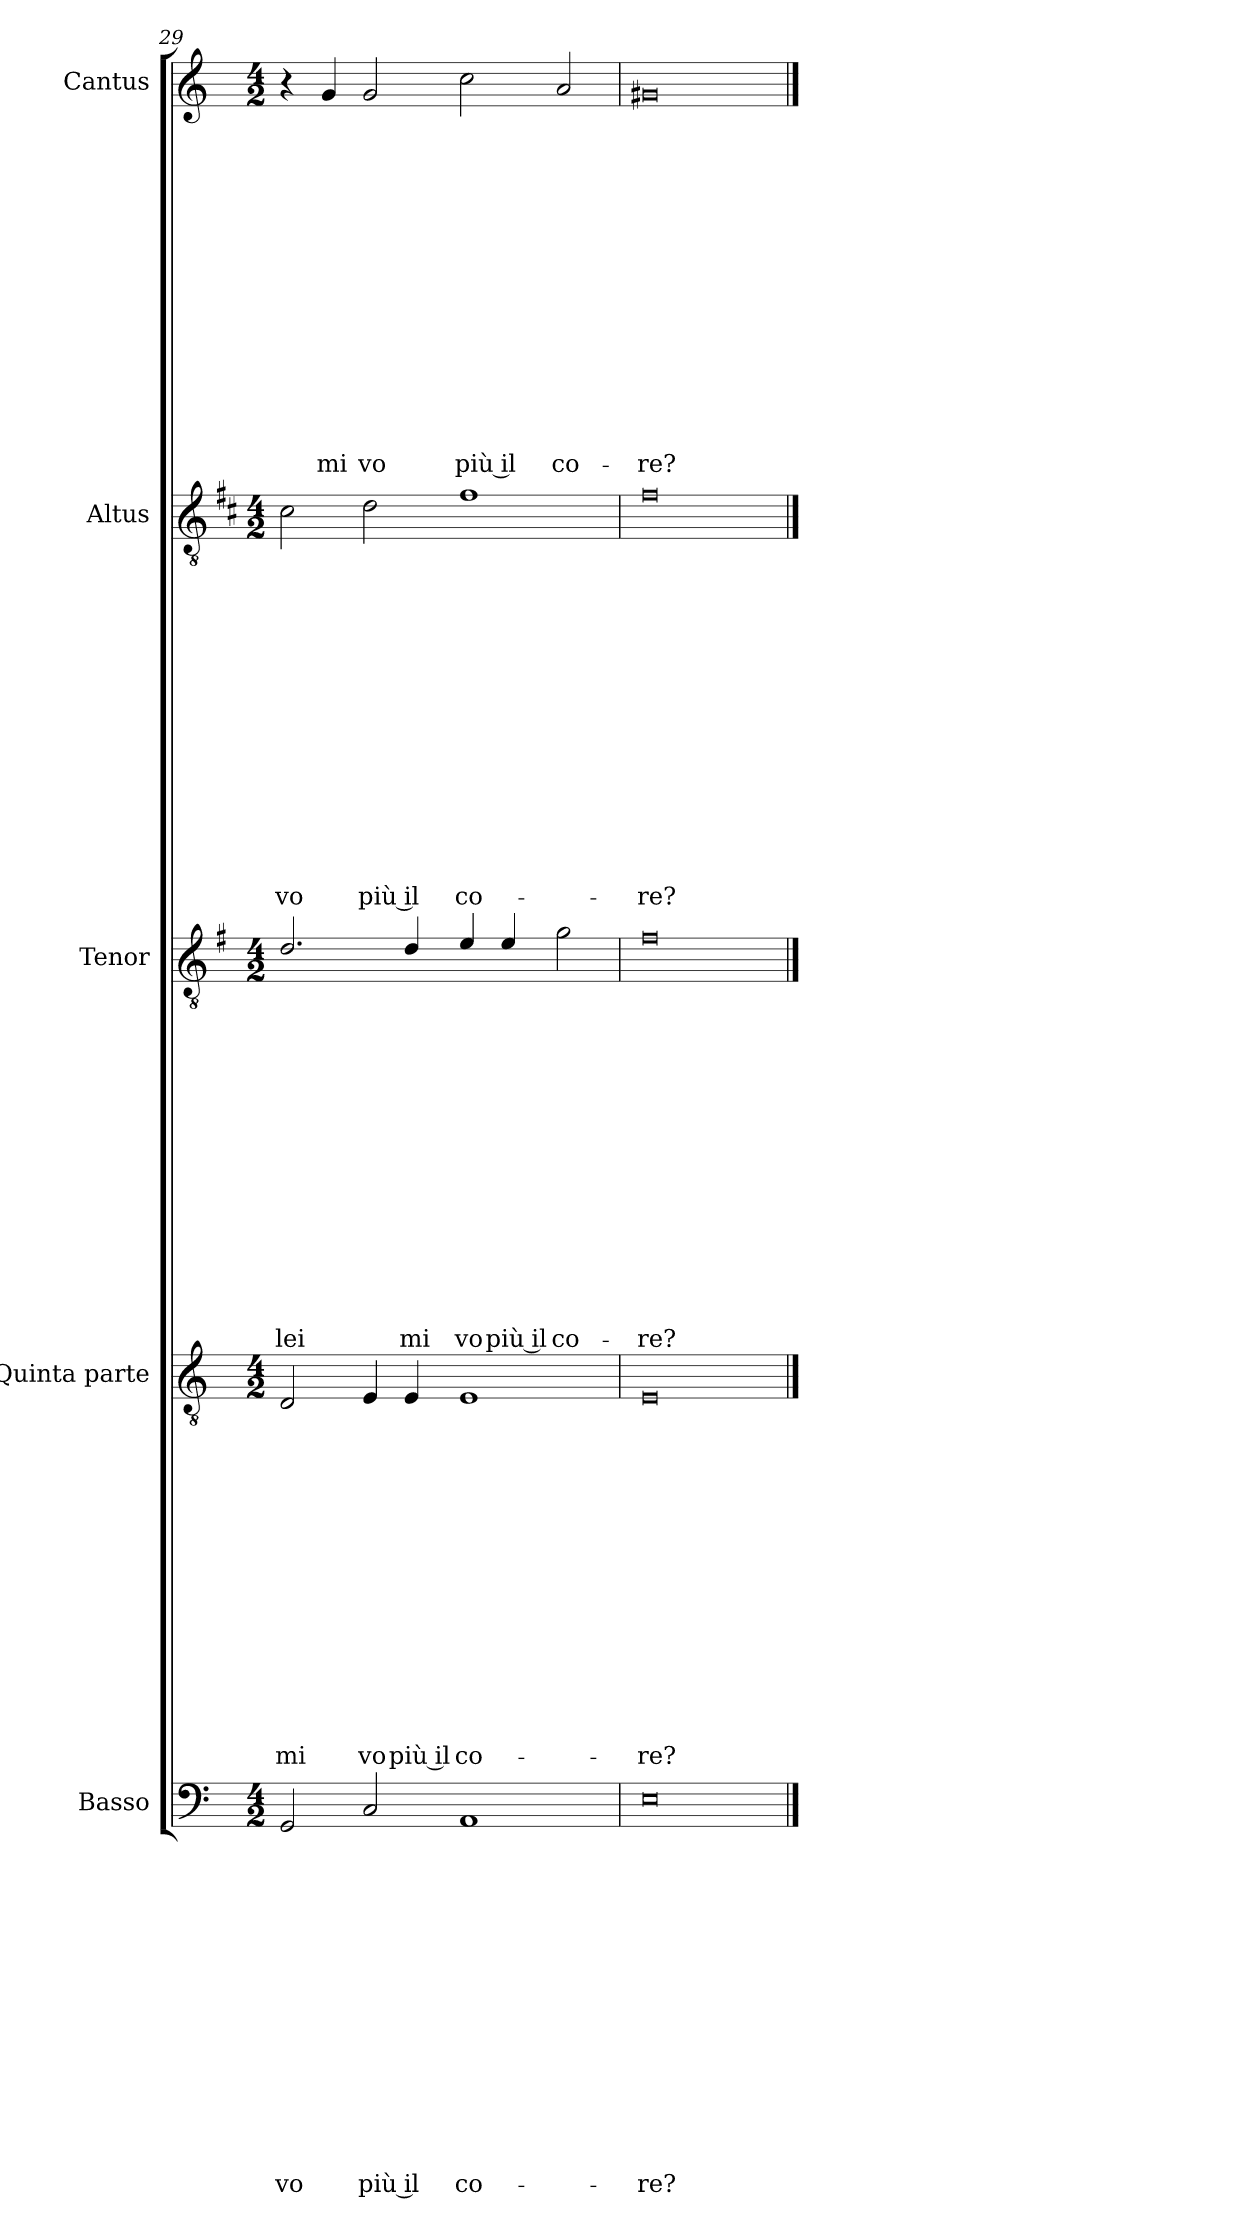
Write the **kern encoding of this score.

**kern	**text	**text	**text	**text	**text	**text	**text	**text	**text	**text	**text	**text	**text	**text	**text	**kern	**text	**text	**text	**text	**text	**text	**text	**text	**text	**text	**text	**text	**text	**text	**text	**kern	**text	**text	**text	**text	**text	**text	**text	**text	**text	**text	**text	**text	**text	**text	**text	**kern	**text	**text	**text	**text	**text	**text	**text	**text	**text	**text	**text	**text	**text	**text	**text	**kern	**text	**text	**text	**text	**text	**text	**text	**text	**text	**text	**text	**text	**text	**text	**text
*part5	*part5	*part5	*part5	*part5	*part5	*part5	*part5	*part5	*part5	*part5	*part5	*part5	*part5	*part5	*part5	*part4	*part4	*part4	*part4	*part4	*part4	*part4	*part4	*part4	*part4	*part4	*part4	*part4	*part4	*part4	*part4	*part3	*part3	*part3	*part3	*part3	*part3	*part3	*part3	*part3	*part3	*part3	*part3	*part3	*part3	*part3	*part3	*part2	*part2	*part2	*part2	*part2	*part2	*part2	*part2	*part2	*part2	*part2	*part2	*part2	*part2	*part2	*part2	*part1	*part1	*part1	*part1	*part1	*part1	*part1	*part1	*part1	*part1	*part1	*part1	*part1	*part1	*part1	*part1
*staff5	*staff5	*staff5	*staff5	*staff5	*staff5	*staff5	*staff5	*staff5	*staff5	*staff5	*staff5	*staff5	*staff5	*staff5	*staff5	*staff4	*staff4	*staff4	*staff4	*staff4	*staff4	*staff4	*staff4	*staff4	*staff4	*staff4	*staff4	*staff4	*staff4	*staff4	*staff4	*staff3	*staff3	*staff3	*staff3	*staff3	*staff3	*staff3	*staff3	*staff3	*staff3	*staff3	*staff3	*staff3	*staff3	*staff3	*staff3	*staff2	*staff2	*staff2	*staff2	*staff2	*staff2	*staff2	*staff2	*staff2	*staff2	*staff2	*staff2	*staff2	*staff2	*staff2	*staff2	*staff1	*staff1	*staff1	*staff1	*staff1	*staff1	*staff1	*staff1	*staff1	*staff1	*staff1	*staff1	*staff1	*staff1	*staff1	*staff1
*I"Basso	*	*	*	*	*	*	*	*	*	*	*	*	*	*	*	*I"Quinta parte	*	*	*	*	*	*	*	*	*	*	*	*	*	*	*	*I"Tenor	*	*	*	*	*	*	*	*	*	*	*	*	*	*	*	*I"Altus	*	*	*	*	*	*	*	*	*	*	*	*	*	*	*	*I"Cantus	*	*	*	*	*	*	*	*	*	*	*	*	*	*	*
*I'B	*	*	*	*	*	*	*	*	*	*	*	*	*	*	*	*	*	*	*	*	*	*	*	*	*	*	*	*	*	*	*	*I'T	*	*	*	*	*	*	*	*	*	*	*	*	*	*	*	*I'A	*	*	*	*	*	*	*	*	*	*	*	*	*	*	*	*I'C	*	*	*	*	*	*	*	*	*	*	*	*	*	*	*
*clefF4	*	*	*	*	*	*	*	*	*	*	*	*	*	*	*	*clefGv2	*	*	*	*	*	*	*	*	*	*	*	*	*	*	*	*clefGv2	*	*	*	*	*	*	*	*	*	*	*	*	*	*	*	*clefGv2	*	*	*	*	*	*	*	*	*	*	*	*	*	*	*	*clefG2	*	*	*	*	*	*	*	*	*	*	*	*	*	*	*
*	*	*	*	*	*	*	*	*	*	*	*	*	*	*	*	*	*	*	*	*	*	*	*	*	*	*	*	*	*	*	*	*ITrd4c7	*	*	*	*	*	*	*	*	*	*	*	*	*	*	*	*ITrd1c2	*	*	*	*	*	*	*	*	*	*	*	*	*	*	*	*	*	*	*	*	*	*	*	*	*	*	*	*	*	*	*
*k[]	*	*	*	*	*	*	*	*	*	*	*	*	*	*	*	*k[]	*	*	*	*	*	*	*	*	*	*	*	*	*	*	*	*k[]	*	*	*	*	*	*	*	*	*	*	*	*	*	*	*	*k[]	*	*	*	*	*	*	*	*	*	*	*	*	*	*	*	*k[]	*	*	*	*	*	*	*	*	*	*	*	*	*	*	*
*C:	*	*	*	*	*	*	*	*	*	*	*	*	*	*	*	*C:	*	*	*	*	*	*	*	*	*	*	*	*	*	*	*	*C:	*	*	*	*	*	*	*	*	*	*	*	*	*	*	*	*C:	*	*	*	*	*	*	*	*	*	*	*	*	*	*	*	*C:	*	*	*	*	*	*	*	*	*	*	*	*	*	*	*
*M4/2	*	*	*	*	*	*	*	*	*	*	*	*	*	*	*	*M4/2	*	*	*	*	*	*	*	*	*	*	*	*	*	*	*	*M4/2	*	*	*	*	*	*	*	*	*	*	*	*	*	*	*	*M4/2	*	*	*	*	*	*	*	*	*	*	*	*	*	*	*	*M4/2	*	*	*	*	*	*	*	*	*	*	*	*	*	*	*
=29	=29	=29	=29	=29	=29	=29	=29	=29	=29	=29	=29	=29	=29	=29	=29	=29	=29	=29	=29	=29	=29	=29	=29	=29	=29	=29	=29	=29	=29	=29	=29	=29	=29	=29	=29	=29	=29	=29	=29	=29	=29	=29	=29	=29	=29	=29	=29	=29	=29	=29	=29	=29	=29	=29	=29	=29	=29	=29	=29	=29	=29	=29	=29	=29	=29	=29	=29	=29	=29	=29	=29	=29	=29	=29	=29	=29	=29	=29	=29
!	!	!	!	!	!	!	!	!	!	!	!	!	!	!	!LO:LY:b	!	!	!	!	!	!	!	!	!	!	!	!	!	!	!	!LO:LY:b	!	!	!	!	!	!	!	!	!	!	!	!	!	!	!	!LO:LY:b	!	!	!	!	!	!	!	!	!	!	!	!	!	!	!	!LO:LY:b	!	!	!	!	!	!	!	!	!	!	!	!	!	!	!	!
2GG/	.	.	.	.	.	.	.	.	.	.	.	.	.	.	vo	2D/	.	.	.	.	.	.	.	.	.	.	.	.	.	.	mi	2.G/	.	.	.	.	.	.	.	.	.	.	.	.	.	.	lei	2B\	.	.	.	.	.	.	.	.	.	.	.	.	.	.	vo	4r	.	.	.	.	.	.	.	.	.	.	.	.	.	.	.
!	!	!	!	!	!	!	!	!	!	!	!	!	!	!	!	!	!	!	!	!	!	!	!	!	!	!	!	!	!	!	!	!	!	!	!	!	!	!	!	!	!	!	!	!	!	!	!	!	!	!	!	!	!	!	!	!	!	!	!	!	!	!	!	!	!	!	!	!	!	!	!	!	!	!	!	!	!	!	!LO:LY:b
.	.	.	.	.	.	.	.	.	.	.	.	.	.	.	.	.	.	.	.	.	.	.	.	.	.	.	.	.	.	.	.	.	.	.	.	.	.	.	.	.	.	.	.	.	.	.	.	.	.	.	.	.	.	.	.	.	.	.	.	.	.	.	.	4g/	.	.	.	.	.	.	.	.	.	.	.	.	.	.	mi
!	!	!	!	!	!	!	!	!	!	!	!	!	!	!	!LO:LY:b	!	!	!	!	!	!	!	!	!	!	!	!	!	!	!	!LO:LY:b	!	!	!	!	!	!	!	!	!	!	!	!	!	!	!	!	!	!	!	!	!	!	!	!	!	!	!	!	!	!	!	!LO:LY:b	!	!	!	!	!	!	!	!	!	!	!	!	!	!	!	!LO:LY:b
2C/	.	.	.	.	.	.	.	.	.	.	.	.	.	.	più il	4E/	.	.	.	.	.	.	.	.	.	.	.	.	.	.	vo	.	.	.	.	.	.	.	.	.	.	.	.	.	.	.	.	2c\	.	.	.	.	.	.	.	.	.	.	.	.	.	.	più il	2g/	.	.	.	.	.	.	.	.	.	.	.	.	.	.	vo
!	!	!	!	!	!	!	!	!	!	!	!	!	!	!	!	!	!	!	!	!	!	!	!	!	!	!	!	!	!	!	!LO:LY:b	!	!	!	!	!	!	!	!	!	!	!	!	!	!	!	!LO:LY:b	!	!	!	!	!	!	!	!	!	!	!	!	!	!	!	!	!	!	!	!	!	!	!	!	!	!	!	!	!	!	!	!
.	.	.	.	.	.	.	.	.	.	.	.	.	.	.	.	4E/	.	.	.	.	.	.	.	.	.	.	.	.	.	.	più il	4G/	.	.	.	.	.	.	.	.	.	.	.	.	.	.	mi	.	.	.	.	.	.	.	.	.	.	.	.	.	.	.	.	.	.	.	.	.	.	.	.	.	.	.	.	.	.	.	.
!	!	!	!	!	!	!	!	!	!	!	!	!	!	!	!LO:LY:b	!	!	!	!	!	!	!	!	!	!	!	!	!	!	!	!LO:LY:b	!	!	!	!	!	!	!	!	!	!	!	!	!	!	!	!LO:LY:b	!	!	!	!	!	!	!	!	!	!	!	!	!	!	!	!LO:LY:b	!	!	!	!	!	!	!	!	!	!	!	!	!	!	!	!LO:LY:b
1AA	.	.	.	.	.	.	.	.	.	.	.	.	.	.	co-	1E	.	.	.	.	.	.	.	.	.	.	.	.	.	.	co-	4A/	.	.	.	.	.	.	.	.	.	.	.	.	.	.	vo	1e	.	.	.	.	.	.	.	.	.	.	.	.	.	.	co-	2cc\	.	.	.	.	.	.	.	.	.	.	.	.	.	.	più il
!	!	!	!	!	!	!	!	!	!	!	!	!	!	!	!	!	!	!	!	!	!	!	!	!	!	!	!	!	!	!	!	!	!	!	!	!	!	!	!	!	!	!	!	!	!	!	!LO:LY:b	!	!	!	!	!	!	!	!	!	!	!	!	!	!	!	!	!	!	!	!	!	!	!	!	!	!	!	!	!	!	!	!
.	.	.	.	.	.	.	.	.	.	.	.	.	.	.	.	.	.	.	.	.	.	.	.	.	.	.	.	.	.	.	.	4A/	.	.	.	.	.	.	.	.	.	.	.	.	.	.	più il	.	.	.	.	.	.	.	.	.	.	.	.	.	.	.	.	.	.	.	.	.	.	.	.	.	.	.	.	.	.	.	.
!	!	!	!	!	!	!	!	!	!	!	!	!	!	!	!	!	!	!	!	!	!	!	!	!	!	!	!	!	!	!	!	!	!	!	!	!	!	!	!	!	!	!	!	!	!	!	!LO:LY:b	!	!	!	!	!	!	!	!	!	!	!	!	!	!	!	!	!	!	!	!	!	!	!	!	!	!	!	!	!	!	!	!LO:LY:b
.	.	.	.	.	.	.	.	.	.	.	.	.	.	.	.	.	.	.	.	.	.	.	.	.	.	.	.	.	.	.	.	2c\	.	.	.	.	.	.	.	.	.	.	.	.	.	.	co-	.	.	.	.	.	.	.	.	.	.	.	.	.	.	.	.	2a/	.	.	.	.	.	.	.	.	.	.	.	.	.	.	co-
=30	=30	=30	=30	=30	=30	=30	=30	=30	=30	=30	=30	=30	=30	=30	=30	=30	=30	=30	=30	=30	=30	=30	=30	=30	=30	=30	=30	=30	=30	=30	=30	=30	=30	=30	=30	=30	=30	=30	=30	=30	=30	=30	=30	=30	=30	=30	=30	=30	=30	=30	=30	=30	=30	=30	=30	=30	=30	=30	=30	=30	=30	=30	=30	=30	=30	=30	=30	=30	=30	=30	=30	=30	=30	=30	=30	=30	=30	=30	=30
!	!	!	!	!	!	!	!	!	!	!	!	!	!	!	!LO:LY:b	!	!	!	!	!	!	!	!	!	!	!	!	!	!	!	!LO:LY:b	!	!	!	!	!	!	!	!	!	!	!	!	!	!	!	!LO:LY:b	!	!	!	!	!	!	!	!	!	!	!	!	!	!	!	!LO:LY:b	!	!	!	!	!	!	!	!	!	!	!	!	!	!	!	!LO:LY:b
0E	.	.	.	.	.	.	.	.	.	.	.	.	.	.	-re?	0E	.	.	.	.	.	.	.	.	.	.	.	.	.	.	-re?	0B	.	.	.	.	.	.	.	.	.	.	.	.	.	.	-re?	0e	.	.	.	.	.	.	.	.	.	.	.	.	.	.	-re?	0g#X	.	.	.	.	.	.	.	.	.	.	.	.	.	.	-re?
==	==	==	==	==	==	==	==	==	==	==	==	==	==	==	==	==	==	==	==	==	==	==	==	==	==	==	==	==	==	==	==	==	==	==	==	==	==	==	==	==	==	==	==	==	==	==	==	==	==	==	==	==	==	==	==	==	==	==	==	==	==	==	==	==	==	==	==	==	==	==	==	==	==	==	==	==	==	==	==
*-	*-	*-	*-	*-	*-	*-	*-	*-	*-	*-	*-	*-	*-	*-	*-	*-	*-	*-	*-	*-	*-	*-	*-	*-	*-	*-	*-	*-	*-	*-	*-	*-	*-	*-	*-	*-	*-	*-	*-	*-	*-	*-	*-	*-	*-	*-	*-	*-	*-	*-	*-	*-	*-	*-	*-	*-	*-	*-	*-	*-	*-	*-	*-	*-	*-	*-	*-	*-	*-	*-	*-	*-	*-	*-	*-	*-	*-	*-	*-
